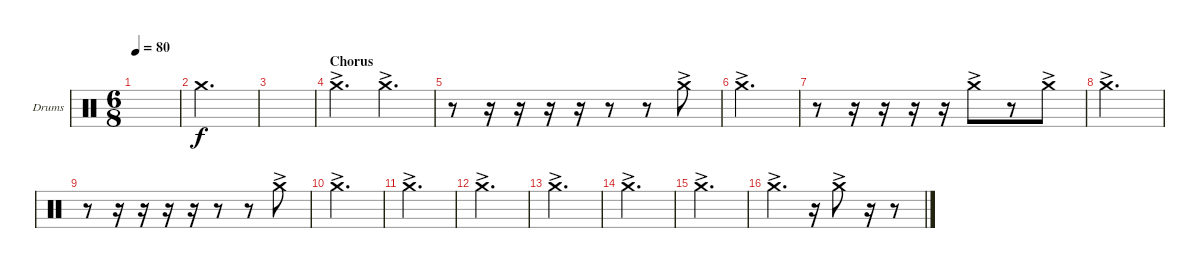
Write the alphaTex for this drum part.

\defaultSystemsLayout 4
\bracketExtendMode groupsimilarinstruments
\firstSystemTrackNameOrientation horizontal
\otherSystemsTrackNameOrientation horizontal
\track ("Right crash" "Drums") {instrument percussion}
\staff {score}
\articulation defaults
\ts (6 8)
\tempo 80
\clef neutral
\scale
0.333333
\ks c
|
\scale
0.333333 "Crash medium (hit)".2{d} |
\scale
0.333333 |
\section ("" "Chorus")
\scale
0.333333 "Crash medium (hit)"{ac}.4{d} "Crash medium (hit)"{ac}.4{d} |
\scale
0.333333 r.8 r.16 r.16 r.16 r.16 r.8 r.8 "Crash medium (hit)"{ac}.8 |
\scale
0.333333 "Crash medium (hit)"{ac}.2{d} |
\scale
0.333333 r.8 r.16 r.16 r.16 r.16 "Crash medium (hit)"{ac}.8 r.8 "Crash medium (hit)"{ac}.8 |
\scale
0.333333 "Crash medium (hit)"{ac}.2{d} |
\scale
0.333333 r.8 r.16 r.16 r.16 r.16 r.8 r.8 "Crash medium (hit)"{ac}.8 |
\scale
0.333333 "Crash medium (hit)"{ac}.2{d} |
\scale
0.333333 "Crash medium (hit)"{ac}.2{d} |
\scale
0.333333 "Crash medium (hit)"{ac}.2{d} |
\scale
0.333333 "Crash medium (hit)"{ac}.2{d} |
\scale
0.333333 "Crash medium (hit)"{ac}.2{d} |
\scale
0.333333 "Crash medium (hit)"{ac}.2{d} |
\scale
0.333333 "Crash medium (hit)"{ac}.4{d} r.16 "Crash medium (hit)"{ac}.8 r.16 r.8
